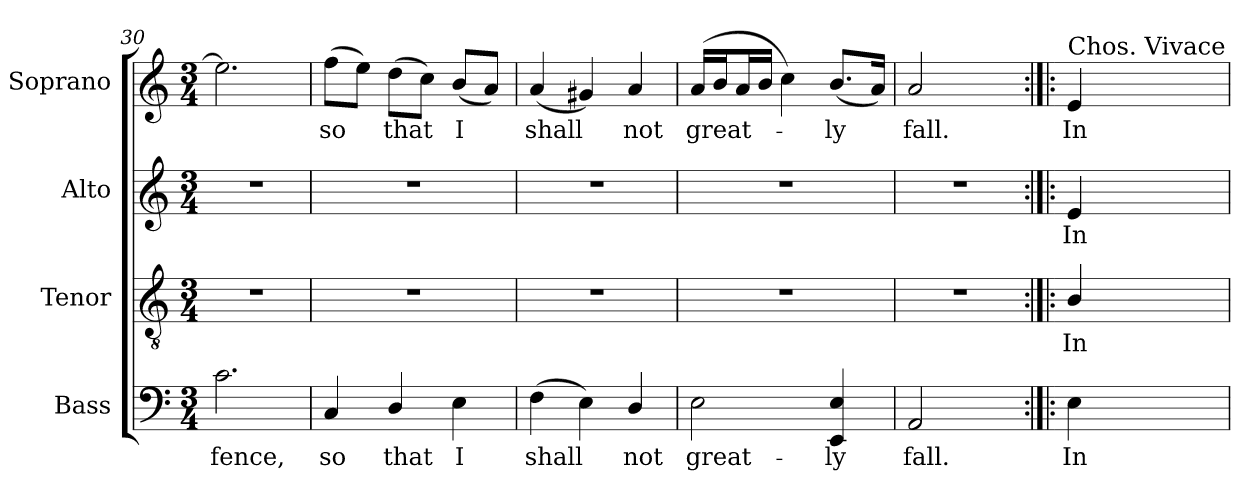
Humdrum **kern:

**kern	**text	**kern	**text	**kern	**text	**kern	**text
*part4	*part4	*part3	*part3	*part2	*part2	*part1	*part1
*staff4	*staff4	*staff3	*staff3	*staff2	*staff2	*staff1	*staff1
*I"Bass	*	*I"Tenor	*	*I"Alto	*	*I"Soprano	*
*I'B.	*	*I'T.	*	*I'A.	*	*I'S.	*
*clefF4	*	*clefGv2	*	*clefG2	*	*clefG2	*
*	*	*ITrd7c12	*	*	*	*	*
*k[]	*	*k[]	*	*k[]	*	*k[]	*
*a:	*	*a:	*	*a:	*	*a:	*
*M3/4	*	*M3/4	*	*M3/4	*	*M3/4	*
=30	=30	=30	=30	=30	=30	=30	=30
!	!LO:LY:b:color=#000000	!LO:N:vis=1	!	!LO:N:vis=1	!	!	!
2.ci\	-fence,	2.r	.	2.r	.	2.eei\]	.
=31	=31	=31	=31	=31	=31	=31	=31
!	!LO:LY:b:color=#000000	!LO:N:vis=1	!	!LO:N:vis=1	!	!	!
!	!	!	!	!	!	!	!LO:LY:b:color=#000000
4Ci/	so	2.r	.	2.r	.	(8ffi\L	so
.	.	.	.	.	.	8eei\J)	.
!	!LO:LY:b:color=#000000	!	!	!	!	!	!
!	!	!	!	!	!	!	!LO:LY:b:color=#000000
4Di/	that	.	.	.	.	(8ddi\L	that
.	.	.	.	.	.	8cci\J)	.
!	!LO:LY:b:color=#000000	!	!	!	!	!	!
!	!	!	!	!	!	!	!LO:LY:b:color=#000000
4Ei\	I	.	.	.	.	(8bi/L	I
.	.	.	.	.	.	8ai/J)	.
=32	=32	=32	=32	=32	=32	=32	=32
!	!LO:LY:b:color=#000000	!LO:N:vis=1	!	!LO:N:vis=1	!	!	!
!	!	!	!	!	!	!	!LO:LY:b:color=#000000
(4Fi\	shall	2.r	.	2.r	.	(4ai/	shall
4Ei\)	.	.	.	.	.	4g#Xi/)	.
!	!LO:LY:b:color=#000000	!	!	!	!	!	!
!	!	!	!	!	!	!	!LO:LY:b:color=#000000
4Di/	not	.	.	.	.	4ai/	not
=33	=33	=33	=33	=33	=33	=33	=33
!	!LO:LY:b:color=#000000	!LO:N:vis=1	!	!LO:N:vis=1	!	!	!
!	!	!	!	!	!	!	!LO:LY:b:color=#000000
2Ei\	great-	2.r	.	2.r	.	(16ai/LL	great-
.	.	.	.	.	.	16bi/J	.
.	.	.	.	.	.	16ai/L	.
.	.	.	.	.	.	16bi/JJ	.
.	.	.	.	.	.	4cci\)	.
!	!LO:LY:b:color=#000000	!	!	!	!	!	!
!	!	!	!	!	!	!	!LO:LY:b:color=#000000
4EEi/ 4Ei	-ly	.	.	.	.	(8.bi/L	-ly
.	.	.	.	.	.	16ai/Jk)	.
=34	=34	=34	=34	=34	=34	=34	=34
!	!LO:LY:b:color=#000000	!LO:N:vis=1	!	!LO:N:vis=1	!	!	!
!	!	!	!	!	!	!	!LO:LY:b:color=#000000
2AAi/	fall.	2.r	.	2.r	.	2ai/	fall.
4ryy	.	.	.	.	.	4ryy	.
!!LO:PB:g=z
=33:|!|:	=33:|!|:	=33:|!|:	=33:|!|:	=33:|!|:	=33:|!|:	=33:|!|:	=33:|!|:
!	!LO:LY:b:color=#000000	!	!	!	!	!	!
!	!	!	!LO:LY:b:color=#000000	!	!	!	!
!	!	!	!	!	!LO:LY:b:color=#000000	!	!
!	!	!	!	!	!	!LO:TX:a:t=Chos. Vivace	!
!	!	!	!	!	!	!	!LO:LY:b:color=#000000
4Ei\	In	4BBi/	In	4ei/	In	4ei/	In
=	=	=	=	=	=	=	=
*-	*-	*-	*-	*-	*-	*-	*-
